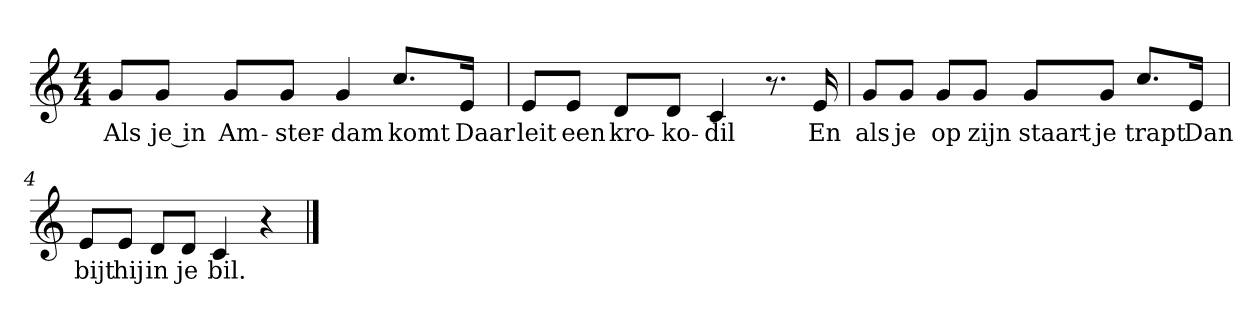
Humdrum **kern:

**kern	**text
*part1	*part1
*staff1	*staff1
*clefG2	*
*k[]	*
*C:	*
*M4/4	*
*MM120	*
=1	=1
8g/L	Als
8g/J	je in
8g/L	Am-
8g/J	-ster-
4g	-dam
8.cc/L	komt
16e/Jk	Daar
=2	=2
8e/L	leit
8e/J	een
8d/L	kro-
8d/J	-ko-
4c	-dil
8.r	.
16e	En
=3	=3
8g/L	als
8g/J	je
8g/L	op
8g/J	zijn
8g/L	staart-
8g/J	-je
8.cc/L	trapt
16e/Jk	Dan
=4	=4
8e/L	bijt
8e/J	hij
8d/L	in
8d/J	je
4c	bil.
4r	.
==	==
*-	*-
